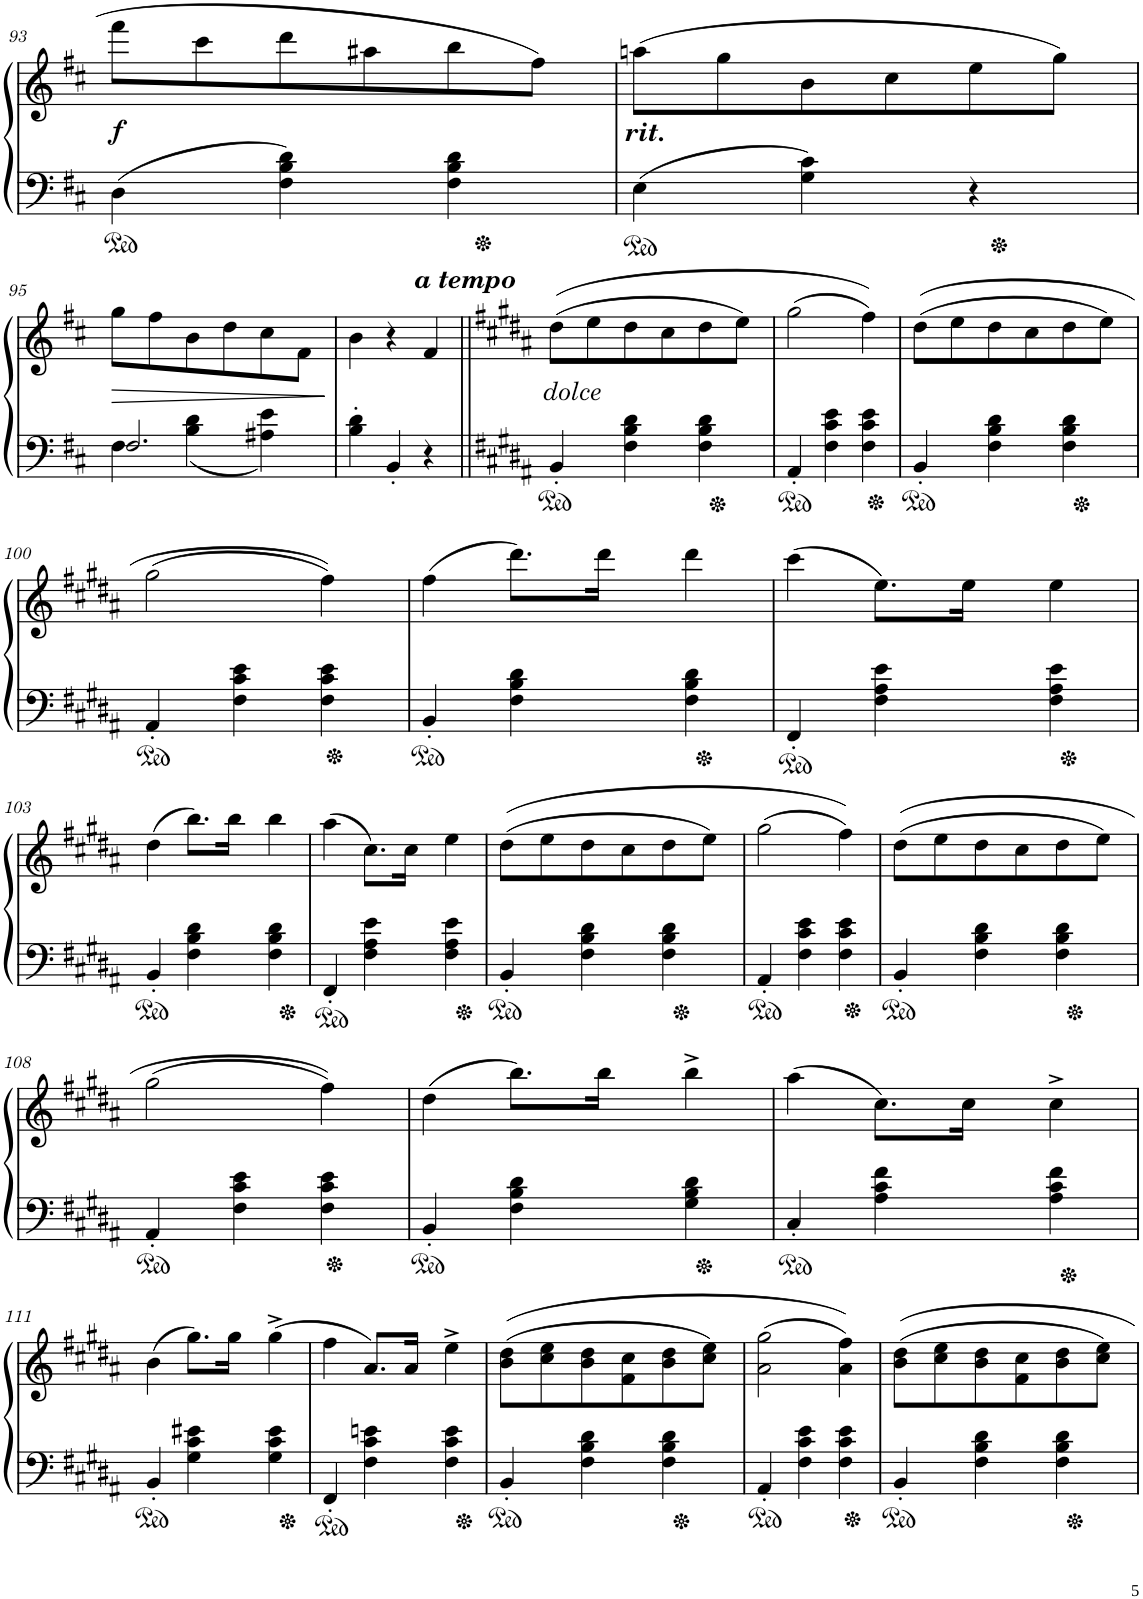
**kern	**kern	**dynam
*part1	*part1	*part1
*staff2	*staff1	*staff1/2
*I"Piano	*	*
*I'Pno	*	*
!!LO:PB:g=z
*clefF4	*clefG2	*
*k[f#c#]	*k[f#c#]	*
*M3/4	*M3/4	*
=93	=93	=93
!	!	!LO:DY:b
4D\	8fff#\L	f
.	8ccc#\	.
4F#\ 4B\ 4d\	8ddd\	.
.	8aa#X\	.
4F#\ 4B\ 4d\	8bb\	.
.	8ff#\J	.
=94	=94	=94
!	!LO:TX:b:Bi:t=rit.	!
4E\	(8aan\L	.
.	8gg\	.
4G\ 4c#\	8b\	.
.	8cc#\	.
4r	8ee\	.
.	8gg\J)	.
!!LO:LB:g=z
=95	=95	=95
*^	*	*
!	!	!	!LO:HP:b
2.F#/	4F#\	8gg\L	>
.	.	8ff#\	.
.	4B\ 4d\	8b\	.
.	.	8dd\	.
.	4A#X\ 4e\	8cc#\	.
.	.	8f#\J	.
*v	*v	*	*
.	.	]
=96	=96	=96
4B\' 4d\'	4b\	.
4BB'/	4r	.
!	!LO:TX:a:Bi:t=a tempo	!
4r	4f#/	.
=97||	=97||	=97||
*k[f#c#g#d#a#]	*k[f#c#g#d#a#]	*
!	!LO:TX:b:i:t=dolce	!
4BB'/	((8dd#\L	.
.	8ee\	.
4F#\ 4B\ 4d#\	8dd#\	.
.	8cc#\	.
4F#\ 4B\ 4d#\	8dd#\	.
.	8ee\J)	.
=98	=98	=98
4AA#'/	(2gg#\	.
4F#\ 4c#\ 4e\	.	.
4F#\ 4c#\ 4e\	4ff#\))	.
=99	=99	=99
4BB'/	((8dd#\L	.
.	8ee\	.
4F#\ 4B\ 4d#\	8dd#\	.
.	8cc#\	.
4F#\ 4B\ 4d#\	8dd#\	.
.	8ee\J)	.
!!LO:LB:g=z
=100	=100	=100
4AA#'/	(2gg#\	.
4F#\ 4c#\ 4e\	.	.
4F#\ 4c#\ 4e\	4ff#\))	.
=101	=101	=101
4BB'/	(4ff#\	.
4F#\ 4B\ 4d#\	8.ddd#\L)	.
.	16ddd#\Jk	.
4F#\ 4B\ 4d#\	4ddd#\	.
=102	=102	=102
4FF#'/	(4ccc#\	.
4F#\ 4A#\ 4e\	8.ee\L)	.
.	16ee\Jk	.
4F#\ 4A#\ 4e\	4ee\	.
!!LO:LB:g=z
=103	=103	=103
4BB'/	(4dd#\	.
4F#\ 4B\ 4d#\	8.bb\L)	.
.	16bb\Jk	.
4F#\ 4B\ 4d#\	4bb\	.
=104	=104	=104
4FF#'/	(4aa#\	.
4F#\ 4A#\ 4e\	8.cc#\L)	.
.	16cc#\Jk	.
4F#\ 4A#\ 4e\	4ee\	.
=105	=105	=105
4BB'/	((8dd#\L	.
.	8ee\	.
4F#\ 4B\ 4d#\	8dd#\	.
.	8cc#\	.
4F#\ 4B\ 4d#\	8dd#\	.
.	8ee\J)	.
=106	=106	=106
4AA#'/	(2gg#\	.
4F#\ 4c#\ 4e\	.	.
4F#\ 4c#\ 4e\	4ff#\))	.
=107	=107	=107
4BB'/	((8dd#\L	.
.	8ee\	.
4F#\ 4B\ 4d#\	8dd#\	.
.	8cc#\	.
4F#\ 4B\ 4d#\	8dd#\	.
.	8ee\J)	.
!!LO:LB:g=z
=108	=108	=108
4AA#'/	(2gg#\	.
4F#\ 4c#\ 4e\	.	.
4F#\ 4c#\ 4e\	4ff#\))	.
=109	=109	=109
4BB'/	(4dd#\	.
4F#\ 4B\ 4d#\	8.bb\L)	.
.	16bb\Jk	.
4G#\ 4B\ 4d#\	4bb^\	.
=110	=110	=110
4C#'/	(4aa#\	.
4A#\ 4c#\ 4f#\	8.cc#\L)	.
.	16cc#\Jk	.
4A#\ 4c#\ 4f#\	4cc#^\	.
!!LO:LB:g=z
=111	=111	=111
4BB'/	(4b\	.
4G#\ 4c#\ 4e#X\	8.gg#\L)	.
.	16gg#\Jk	.
4G#\ 4c#\ 4e#\	(4gg#^\	.
=112	=112	=112
4FF#'/	4ff#\	.
4F#\ 4c#\ 4en\	8.a#/L)	.
.	16a#/Jk	.
4F#\ 4c#\ 4e\	4ee^\	.
=113	=113	=113
4BB'/	((8b\ 8dd#\L	.
.	8cc#\ 8ee\	.
4F#\ 4B\ 4d#\	8b\ 8dd#\	.
.	8f#\ 8cc#\	.
4F#\ 4B\ 4d#\	8b\ 8dd#\	.
.	8cc#\ 8ee\J)	.
=114	=114	=114
4AA#'/	(2a#\ 2gg#\	.
4F#\ 4c#\ 4e\	.	.
4F#\ 4c#\ 4e\	4a#\ 4ff#\))	.
=115	=115	=115
4BB'/	(8b\ 8dd#\L	.
.	8cc#\ 8ee\	.
4F#\ 4B\ 4d#\	8b\ 8dd#\	.
.	8f#\ 8cc#\	.
4F#\ 4B\ 4d#\	8b\ 8dd#\	.
.	8cc#\ 8ee\J)	.
=	=	=
*-	*-	*-
